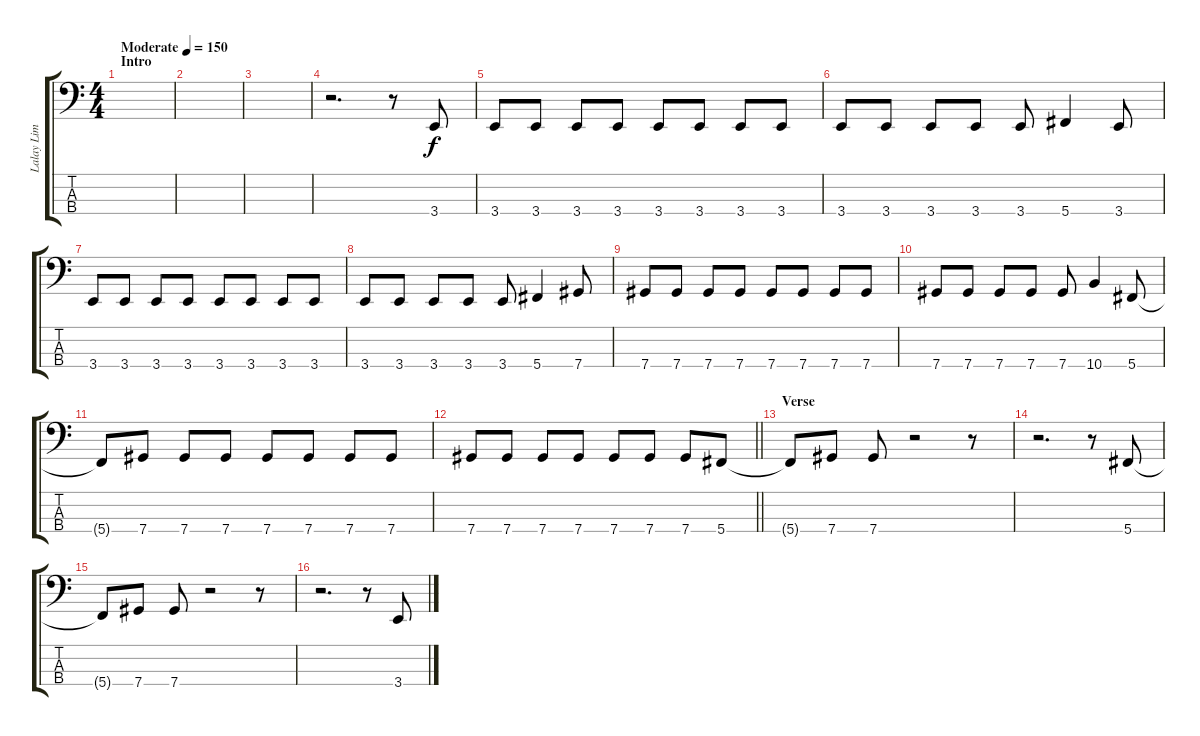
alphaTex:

\track ("Lalay Lim" "Lalay Lim") {instrument electricbassfinger}
\staff {score tabs}
\tuning (Gb2 Db2 Ab1 Db1) {hide}
\ts (4 4)
\section ("" "Intro")
\tempo (150 "Moderate")
\clef f4
\ks c
|
|
|
r.2{d} r.8 3.4.8 |
3.4.8 3.4.8 3.4.8 3.4.8 3.4.8 3.4.8 3.4.8 3.4.8 |
3.4.8 3.4.8 3.4.8 3.4.8 3.4.8 5.4.4 3.4.8 |
3.4.8 3.4.8 3.4.8 3.4.8 3.4.8 3.4.8 3.4.8 3.4.8 |
3.4.8 3.4.8 3.4.8 3.4.8 3.4.8 5.4.4 7.4.8 |
7.4.8 7.4.8 7.4.8 7.4.8 7.4.8 7.4.8 7.4.8 7.4.8 |
7.4.8 7.4.8 7.4.8 7.4.8 7.4.8 10.4.4 5.4.8 |
5.4{t}.8 7.4.8 7.4.8 7.4.8 7.4.8 7.4.8 7.4.8 7.4.8 |
\barLineRight lightlight
7.4.8 7.4.8 7.4.8 7.4.8 7.4.8 7.4.8 7.4.8 5.4.8 |
\section ("" "Verse")
5.4{t}.8 7.4.8 7.4.8 r.2 r.8 |
r.2{d} r.8 5.4.8 |
5.4{t}.8 7.4.8 7.4.8 r.2 r.8 |
r.2{d} r.8 3.4.8
